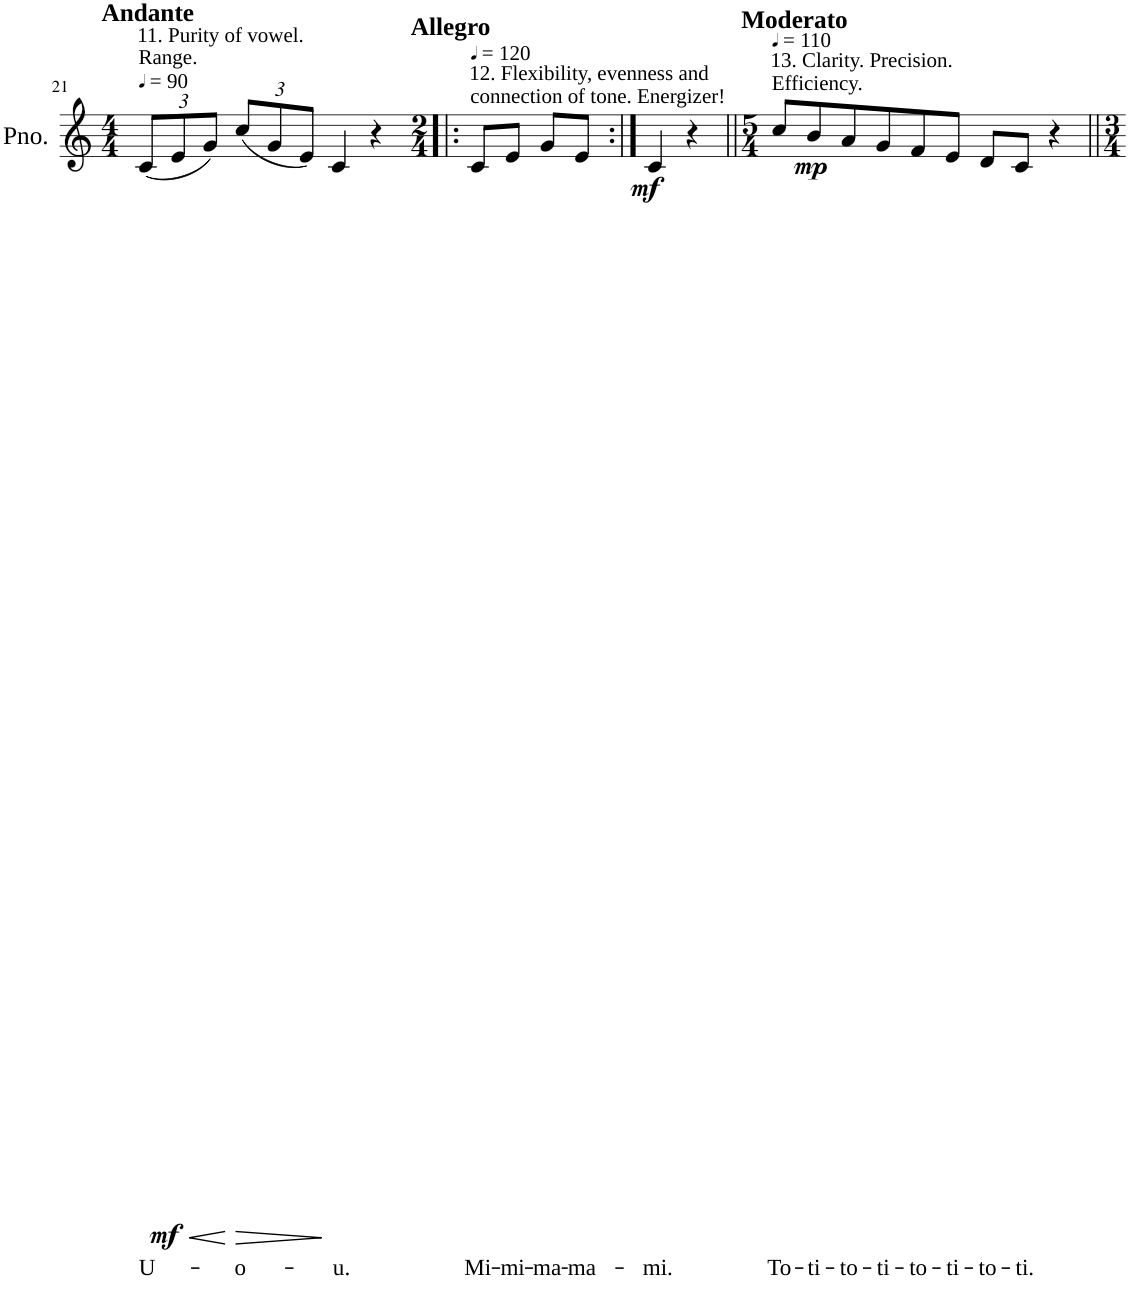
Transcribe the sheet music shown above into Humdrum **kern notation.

**kern	**text	**dynam
*part1	*part1	*part1
*staff1	*staff1	*staff1
*I"Piano	*	*
*I'Pno.	*	*
!!LO:PB:g=z
*clefG2	*	*
*k[]	*	*
*M4/4	*	*
*MM90	*	*
*Xbrackettup	*	*
=21	=21	=21
!LO:TX:a:B:t=Andante	!	!
!LO:TX:a:t=11. Purity of vowel.	!	!
!LO:TX:a:t=Range.	!	!
!	!LO:LY:b	!LO:HP:b
!	!	!LO:DY:n=1:b
(12c/L	U-	< mf
12e/	.	.
12g/J)	.	.
!	!LO:LY:b	!LO:HP:n=1:b
(12cc/L	-o-	[ >
12g/	.	.
12e/J)	.	.
!	!LO:LY:b	!
4c/	-u.	]
!	!	!LO:DY:n=2:b
4r	.	mf
=22!|:	=22!|:	=22!|:
*M2/4	*	*
*MM120	*	*
!LO:TX:a:t=12. Flexibility, evenness and	!	!
!LO:TX:a:t=connection of tone. Energizer!	!	!
!LO:TX:a:B:t=Allegro	!	!
!	!LO:LY:b	!
8c/L	Mi-	.
!	!LO:LY:b	!
8e/J	-mi-	.
!	!LO:LY:b	!
8g/L	-ma-	.
!	!LO:LY:b	!
8e/J	-ma-	.
=23:|!	=23:|!	=23:|!
!	!LO:LY:b	!
4c/	-mi.	.
4r	.	.
=24||	=24||	=24||
*M5/4	*	*
*MM110	*	*
!LO:TX:a:t=13. Clarity. Precision.	!	!
!LO:TX:a:t=Efficiency.	!	!
!LO:TX:a:B:t=Moderato	!	!
!	!LO:LY:b	!LO:DY:b
8cc/L	To-	mp
!	!LO:LY:b	!
8b/	-ti-	.
!	!LO:LY:b	!
8a/	-to-	.
!	!LO:LY:b	!
8g/	-ti-	.
!	!LO:LY:b	!
8f/	-to-	.
!	!LO:LY:b	!
8e/J	-ti-	.
!	!LO:LY:b	!
8d/L	-to-	.
!	!LO:LY:b	!
8c/J	-ti.	.
4r	.	.
=||	=||	=||
*-	*-	*-
